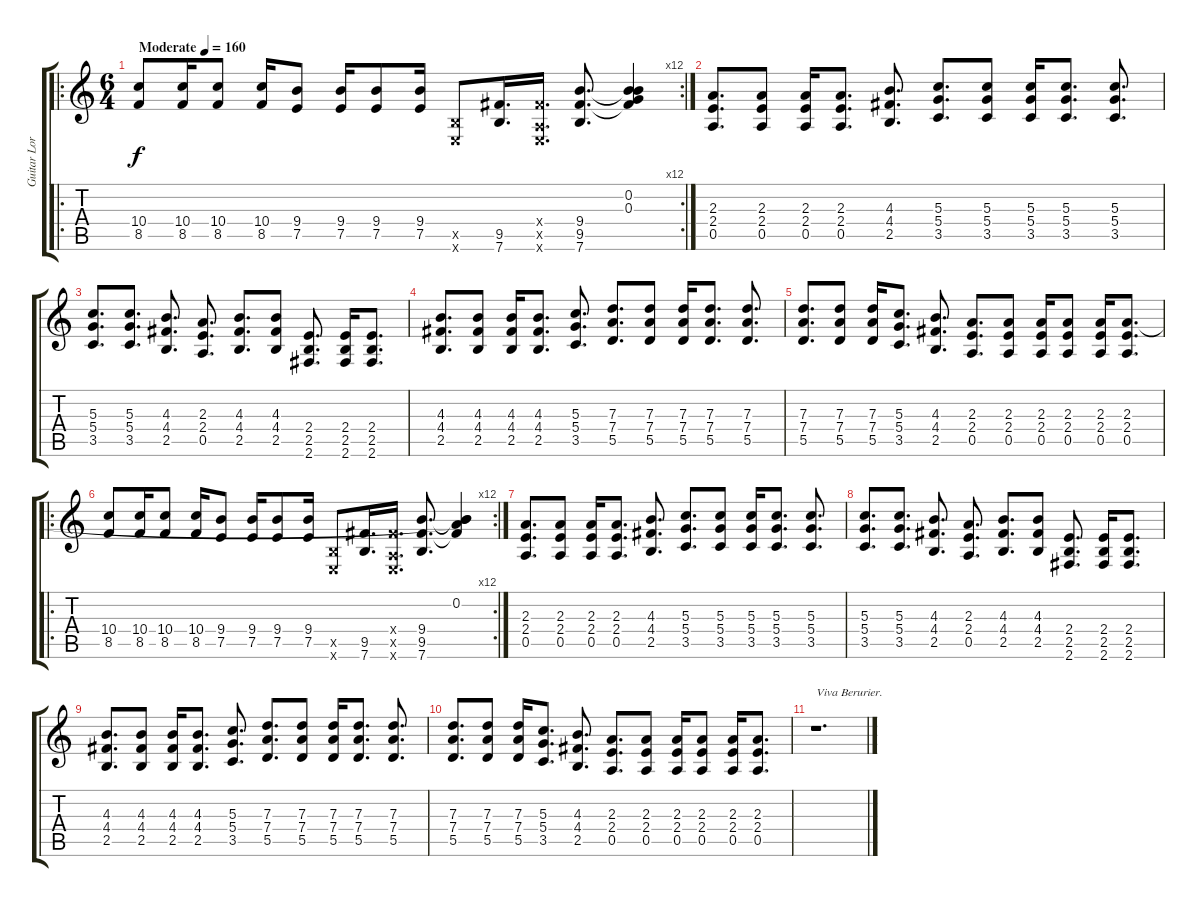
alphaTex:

\track ("Guitar Loran" "Guitar Lor") {instrument distortionguitar}
\staff {score tabs}
\tuning (E4 B3 G3 D3 A2 E2) {hide}
\ro
\rc 12
\ts (6 4)
\tempo (160 "Moderate")
\clef g2
\ks c
(10.4 8.5).8{dy f instrument distortionguitar} (10.4 8.5).16 (10.4 8.5).8 (10.4 8.5).16 (9.4 7.5).8 (9.4 7.5).16 (9.4 7.5).8 (9.4 7.5).16 (2.5{x} 0.6{x}).8 (9.5 7.6).16{d} (4.4{x} 0.5{x} 0.6{x}).16{d} (9.4 9.5 7.6).8{d} (0.2 0.3 9.4{t} 9.5{t}).4 |
(2.3 2.4 0.5).8{d txt ""} (2.3 2.4 0.5).8 (2.3 2.4 0.5).16 (2.3 2.4 0.5).8{d} (4.3 4.4 2.5).8{d} (5.3 5.4 3.5).8{d} (5.3 5.4 3.5).8 (5.3 5.4 3.5).16 (5.3 5.4 3.5).8{d} (5.3 5.4 3.5).8{d} |
(5.3 5.4 3.5).8{d} (5.3 5.4 3.5).8{d} (4.3 4.4 2.5).8{d} (2.3 2.4 0.5).8{d} (4.3 4.4 2.5).8{d} (4.3 4.4 2.5).8 (2.4 2.5 2.6).8{d} (2.4 2.5 2.6).16 (2.4 2.5 2.6).8{d} |
(4.3 4.4 2.5).8{d} (4.3 4.4 2.5).8 (4.3 4.4 2.5).16 (4.3 4.4 2.5).8{d} (5.3 5.4 3.5).8{d} (7.3 7.4 5.5).8{d} (7.3 7.4 5.5).8 (7.3 7.4 5.5).16 (7.3 7.4 5.5).8{d} (7.3 7.4 5.5).8{d} |
(7.3 7.4 5.5).8{d} (7.3 7.4 5.5).8 (7.3 7.4 5.5).16 (5.3 5.4 3.5).8{d} (4.3 4.4 2.5).8{d} (2.3 2.4 0.5).8{d} (2.3 2.4 0.5).8 (2.3 2.4 0.5).16 (2.3 2.4 0.5).8 (2.3 2.4 0.5).16 (2.3 2.4 0.5).8{d} |
\ro
\rc 12
(10.4 8.5).8 (10.4 8.5).16 (10.4 8.5).8 (10.4 8.5).16 (9.4 7.5).8 (9.4 7.5).16 (9.4 7.5).8 (9.4 7.5).16 (2.5{x} 0.6{x}).8 (9.5 7.6).16{d} (4.4{x} 0.5{x} 0.6{x}).16{d} (9.4 9.5 7.6).8{d} (0.2 2.3{t} 9.4{t} 9.5{t}).4 |
(2.3 2.4 0.5).8{d} (2.3 2.4 0.5).8 (2.3 2.4 0.5).16 (2.3 2.4 0.5).8{d} (4.3 4.4 2.5).8{d} (5.3 5.4 3.5).8{d} (5.3 5.4 3.5).8 (5.3 5.4 3.5).16 (5.3 5.4 3.5).8{d} (5.3 5.4 3.5).8{d} |
(5.3 5.4 3.5).8{d} (5.3 5.4 3.5).8{d} (4.3 4.4 2.5).8{d} (2.3 2.4 0.5).8{d} (4.3 4.4 2.5).8{d} (4.3 4.4 2.5).8 (2.4 2.5 2.6).8{d} (2.4 2.5 2.6).16 (2.4 2.5 2.6).8{d} |
(4.3 4.4 2.5).8{d} (4.3 4.4 2.5).8 (4.3 4.4 2.5).16 (4.3 4.4 2.5).8{d} (5.3 5.4 3.5).8{d} (7.3 7.4 5.5).8{d} (7.3 7.4 5.5).8 (7.3 7.4 5.5).16 (7.3 7.4 5.5).8{d} (7.3 7.4 5.5).8{d} |
(7.3 7.4 5.5).8{d} (7.3 7.4 5.5).8 (7.3 7.4 5.5).16 (5.3 5.4 3.5).8{d} (4.3 4.4 2.5).8{d} (2.3 2.4 0.5).8{d} (2.3 2.4 0.5).8 (2.3 2.4 0.5).16 (2.3 2.4 0.5).8 (2.3 2.4 0.5).16 (2.3 2.4 0.5).8{d} |
r.1{d txt "Viva Berurier."}
